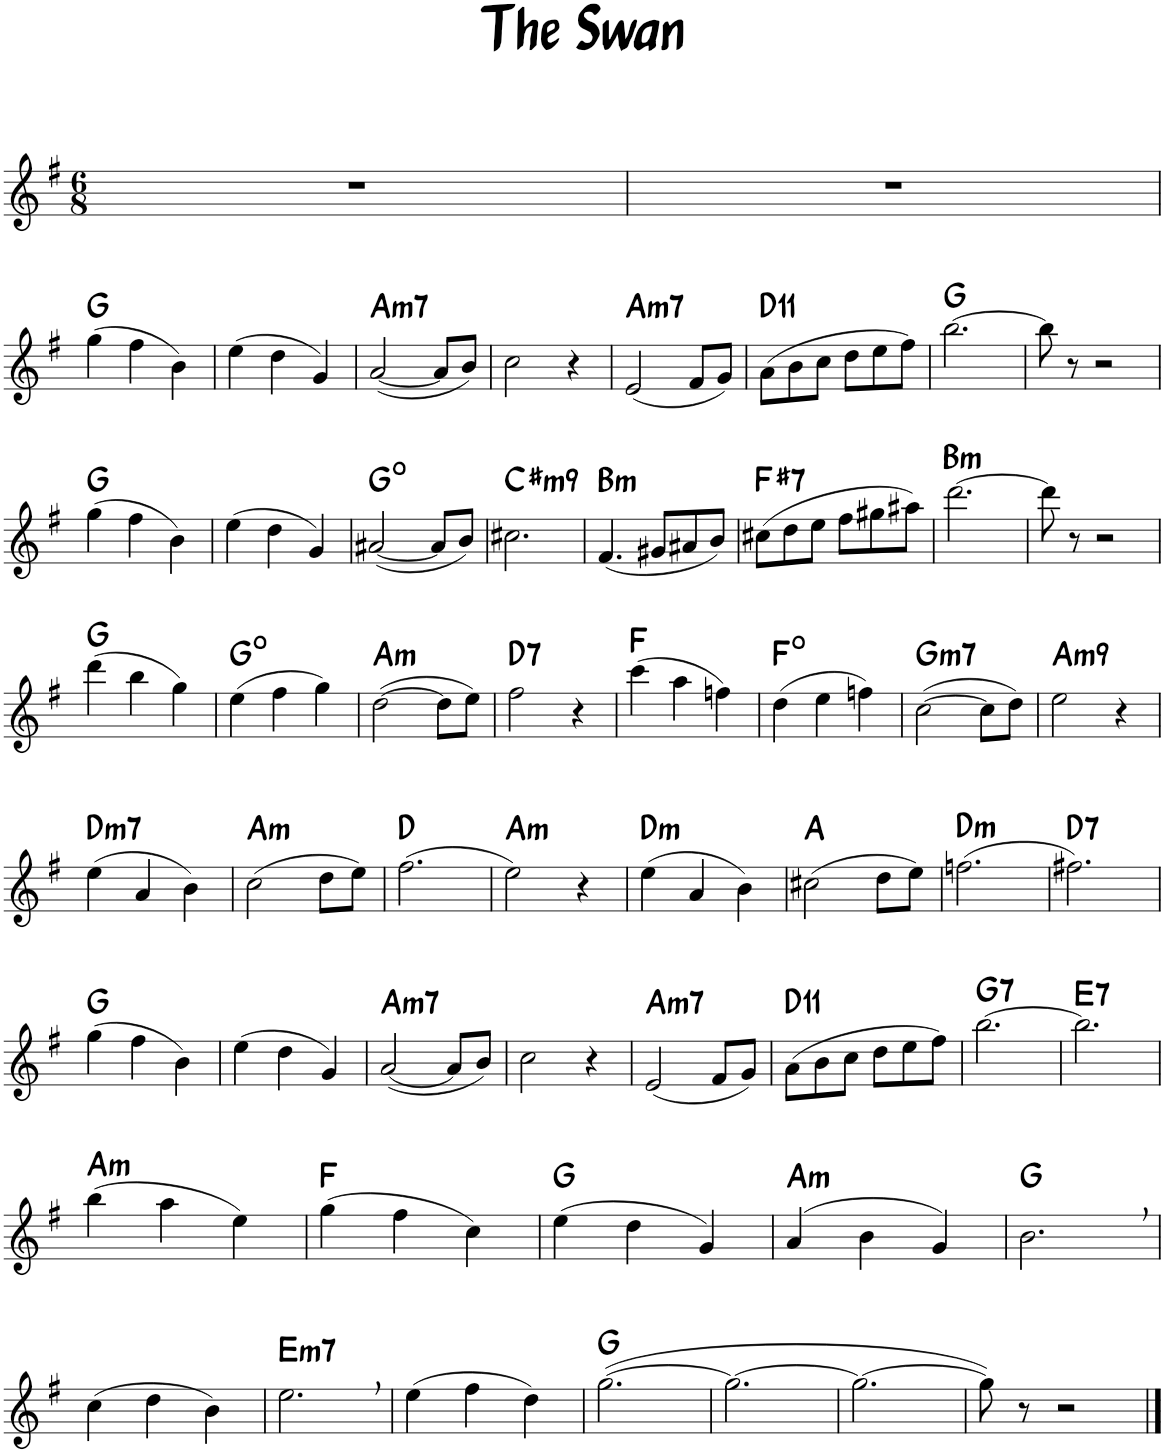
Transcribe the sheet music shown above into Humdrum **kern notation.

**kern	**harte
*part1	*part1
*staff1	*
*I"Piano	*
*I'Pno.	*
*clefG2	*
*k[f#]	*
*M6/8	*
=1	=1
2.r	.
=2	=2
2.r	.
!!LO:LB:g=z
=3	=3
(4gg\	G:maj
4ff#\	.
4b\)	.
=4	=4
(4ee\	.
4dd\	.
4g/)	.
=5	=5
!	!LO:H:kt=m7
([2a/	A:min7
8a/L]	.
8b/J)	.
=6	=6
2cc\	.
4r	.
=7	=7
!	!LO:H:kt=m7
(2e/	A:min7
8f#/L	.
8g/J)	.
=8	=8
!	!LO:H:kt=11
(8a\L	D:9(11)
8b\	.
8cc\J	.
8dd\L	.
8ee\	.
8ff#\J)	.
=9	=9
[2.bb\	G:maj
=10	=10
8bb\]	.
8r	.
2r	.
!!LO:LB:g=z
=11	=11
(4gg\	G:maj
4ff#\	.
4b\)	.
=12	=12
(4ee\	.
4dd\	.
4g/)	.
=13	=13
([2a#X/	G:dim
8a#/L]	.
8b/J)	.
=14	=14
!	!LO:H:kt=m9
2.cc#X\	C#:min9
=15	=15
!	!LO:H:kt=m
(4.f#/	B:min
8g#X/L	.
8a#X/	.
8b/J)	.
=16	=16
!	!LO:H:kt=7
(8cc#X\L	F#:7
8dd\	.
8ee\J	.
8ff#\L	.
8gg#X\	.
8aa#X\J)	.
=17	=17
!	!LO:H:kt=m
[2.ddd\	B:min
=18	=18
8ddd\]	.
8r	.
2r	.
!!LO:LB:g=z
=19	=19
(4ddd\	G:maj
4bb\	.
4gg\)	.
=20	=20
(4ee\	G:dim
4ff#\	.
4gg\)	.
=21	=21
!	!LO:H:kt=m
([2dd\	A:min
8dd\L]	.
8ee\J)	.
=22	=22
!	!LO:H:kt=7
2ff#\	D:7
4r	.
=23	=23
(4ccc\	F:maj
4aa\	.
4ffn\)	.
=24	=24
(4dd\	F:dim
4ee\	.
4ffn\)	.
=25	=25
!	!LO:H:kt=m7
([2cc\	G:min7
8cc\L]	.
8dd\J)	.
=26	=26
!	!LO:H:kt=m9
2ee\	A:min9
4r	.
!!LO:LB:g=z
=27	=27
!	!LO:H:kt=m7
(4ee\	D:min7
4a/	.
4b\)	.
=28	=28
!	!LO:H:kt=m
(2cc\	A:min
8dd\L	.
8ee\J)	.
=29	=29
(2.ff#\	D:maj
=30	=30
!	!LO:H:kt=m
2ee\)	A:min
4r	.
=31	=31
!	!LO:H:kt=m
(4ee\	D:min
4a/	.
4b\)	.
=32	=32
(2cc#X\	A:maj
8dd\L	.
8ee\J)	.
=33	=33
!	!LO:H:kt=m
(2.ffn\	D:min
=34	=34
!	!LO:H:kt=7
2.ff#X\)	D:7
!!LO:LB:g=z
=35	=35
(4gg\	G:maj
4ff#\	.
4b\)	.
=36	=36
(4ee\	.
4dd\	.
4g/)	.
=37	=37
!	!LO:H:kt=m7
([2a/	A:min7
8a/L]	.
8b/J)	.
=38	=38
2cc\	.
4r	.
=39	=39
!	!LO:H:kt=m7
(2e/	A:min7
8f#/L	.
8g/J)	.
=40	=40
!	!LO:H:kt=11
(8a\L	D:9(11)
8b\	.
8cc\J	.
8dd\L	.
8ee\	.
8ff#\J)	.
=41	=41
!	!LO:H:kt=7
[2.bb\	G:7
=42	=42
!	!LO:H:kt=7
2.bb\]	E:7
!!LO:LB:g=z
=43	=43
!	!LO:H:kt=m
(4bb\	A:min
4aa\	.
4ee\)	.
=44	=44
(4gg\	F:maj
4ff#\	.
4cc\)	.
=45	=45
(4ee\	G:maj
4dd\	.
4g/)	.
=46	=46
!	!LO:H:kt=m
(4a/	A:min
4b\	.
4g/)	.
=47	=47
2.b,\	G:maj
!!LO:LB:g=z
=48	=48
(4cc\	.
4dd\	.
4b\)	.
=49	=49
!	!LO:H:kt=m7
2.ee,\	E:min7
=50	=50
(4ee\	.
4ff#\	.
4dd\)	.
=51	=51
([2.gg\	G:maj
=52	=52
2.gg\_	.
=53	=53
2.gg\_	.
=54	=54
8gg\])	.
8r	.
2r	.
==	==
*-	*-
